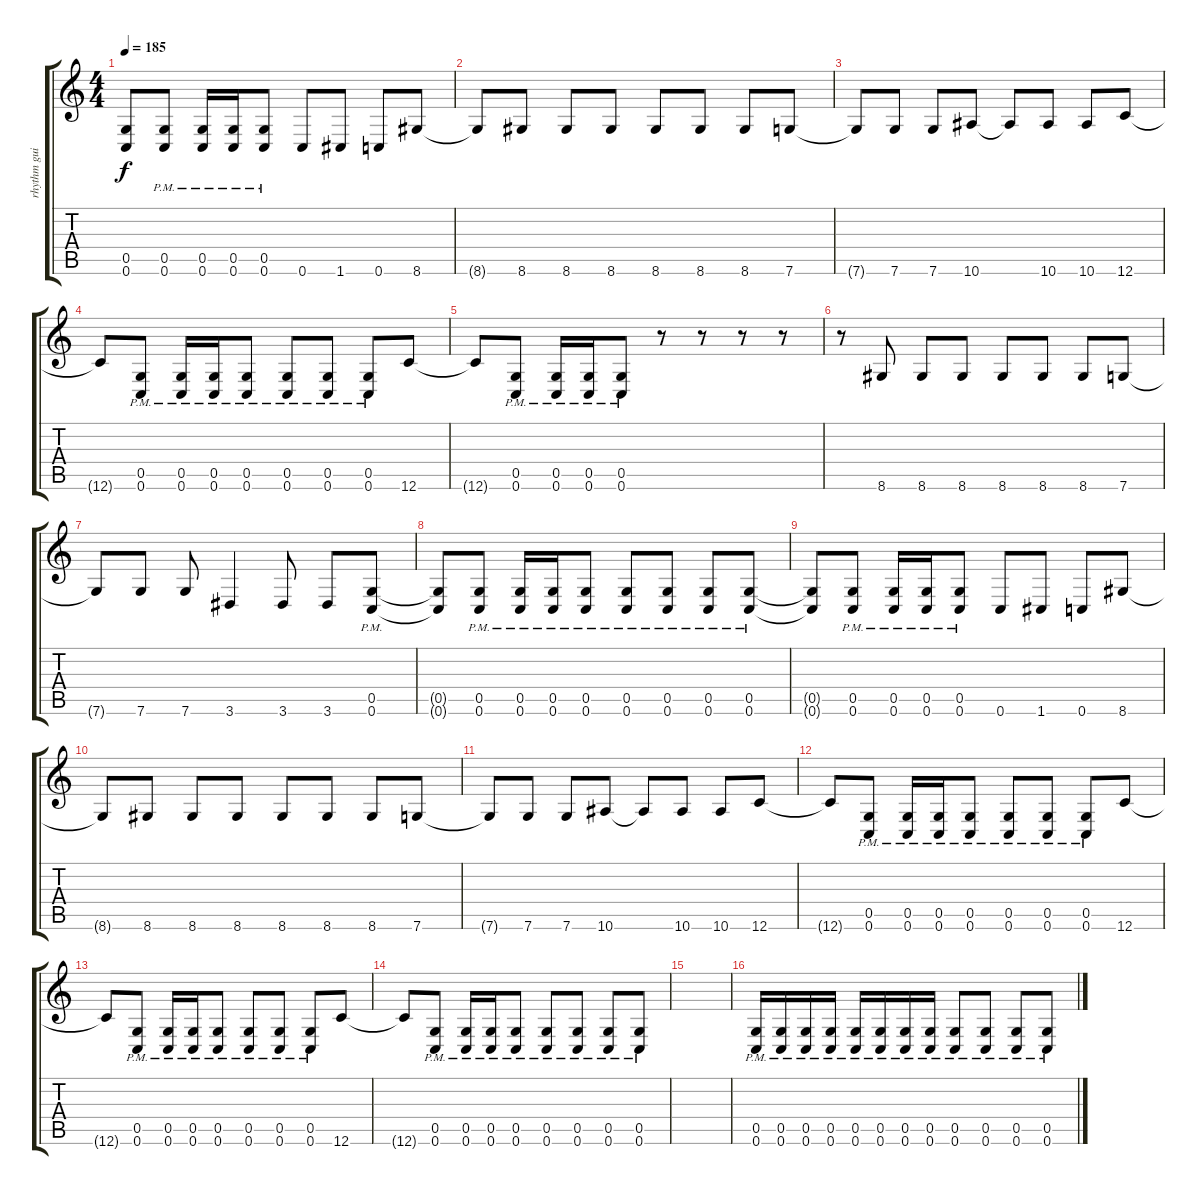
\track ("rhythm guitar" "rhythm gui") {instrument distortionguitar}
\staff {score tabs}
\tuning (D4 A3 F3 C3 G2 C2) {hide}
\ts (4 4)
\tempo 185
\clef g2
\ks c
(0.5{t} 0.6{t}).8{dy f} (0.5{pm} 0.6{pm}).8 (0.5{pm} 0.6{pm}).16 (0.5{pm} 0.6{pm}).16 (0.5{pm} 0.6{pm}).8 0.6.8 1.6.8 0.6.8 8.6.8 |
8.6{t}.8 8.6.8 8.6.8 8.6.8 8.6.8 8.6.8 8.6.8 7.6.8 |
7.6{t}.8 7.6.8 7.6.8 10.6.8 10.6{t}.8 10.6.8 10.6.8 12.6.8 |
12.6{t}.8 (0.5{pm} 0.6{pm}).8 (0.5{pm} 0.6{pm}).16 (0.5{pm} 0.6{pm}).16 (0.5{pm} 0.6{pm}).8 (0.5{pm} 0.6{pm}).8 (0.5{pm} 0.6{pm}).8 (0.5{pm} 0.6{pm}).8 12.6.8 |
12.6{t}.8 (0.5{pm} 0.6{pm}).8 (0.5{pm} 0.6{pm}).16 (0.5{pm} 0.6{pm}).16 (0.5{pm} 0.6{pm}).8 r.8 r.8 r.8 r.8 |
r.8 8.6.8 8.6.8 8.6.8 8.6.8 8.6.8 8.6.8 7.6.8 |
7.6{t}.8 7.6.8 7.6.8 3.6.4 3.6.8 3.6.8 (0.5{pm} 0.6{pm}).8 |
(0.5{t} 0.6{t}).8 (0.5{pm} 0.6{pm}).8 (0.5{pm} 0.6{pm}).16 (0.5{pm} 0.6{pm}).16 (0.5{pm} 0.6{pm}).8 (0.5{pm} 0.6{pm}).8 (0.5{pm} 0.6{pm}).8 (0.5{pm} 0.6{pm}).8 (0.5{pm} 0.6{pm}).8 |
(0.5{t} 0.6{t}).8 (0.5{pm} 0.6{pm}).8 (0.5{pm} 0.6{pm}).16 (0.5{pm} 0.6{pm}).16 (0.5{pm} 0.6{pm}).8 0.6.8 1.6.8 0.6.8 8.6.8 |
8.6{t}.8 8.6.8 8.6.8 8.6.8 8.6.8 8.6.8 8.6.8 7.6.8 |
7.6{t}.8 7.6.8 7.6.8 10.6.8 10.6{t}.8 10.6.8 10.6.8 12.6.8 |
12.6{t}.8 (0.5{pm} 0.6{pm}).8 (0.5{pm} 0.6{pm}).16 (0.5{pm} 0.6{pm}).16 (0.5{pm} 0.6{pm}).8 (0.5{pm} 0.6{pm}).8 (0.5{pm} 0.6{pm}).8 (0.5{pm} 0.6{pm}).8 12.6.8 |
12.6{t}.8 (0.5{pm} 0.6{pm}).8 (0.5{pm} 0.6{pm}).16 (0.5{pm} 0.6{pm}).16 (0.5{pm} 0.6{pm}).8 (0.5{pm} 0.6{pm}).8 (0.5{pm} 0.6{pm}).8 (0.5{pm} 0.6{pm}).8 12.6.8 |
12.6{t}.8 (0.5{pm} 0.6{pm}).8 (0.5{pm} 0.6{pm}).16 (0.5{pm} 0.6{pm}).16 (0.5{pm} 0.6{pm}).8 (0.5{pm} 0.6{pm}).8 (0.5{pm} 0.6{pm}).8 (0.5{pm} 0.6{pm}).8 (0.5{pm} 0.6{pm}).8 |
|
(0.5{pm} 0.6{pm}).16 (0.5{pm} 0.6{pm}).16 (0.5{pm} 0.6{pm}).16 (0.5{pm} 0.6{pm}).16 (0.5{pm} 0.6{pm}).16 (0.5{pm} 0.6{pm}).16 (0.5{pm} 0.6{pm}).16 (0.5{pm} 0.6{pm}).16 (0.5{pm} 0.6{pm}).8 (0.5{pm} 0.6{pm}).8 (0.5{pm} 0.6{pm}).8 (0.5{pm} 0.6{pm}).8
